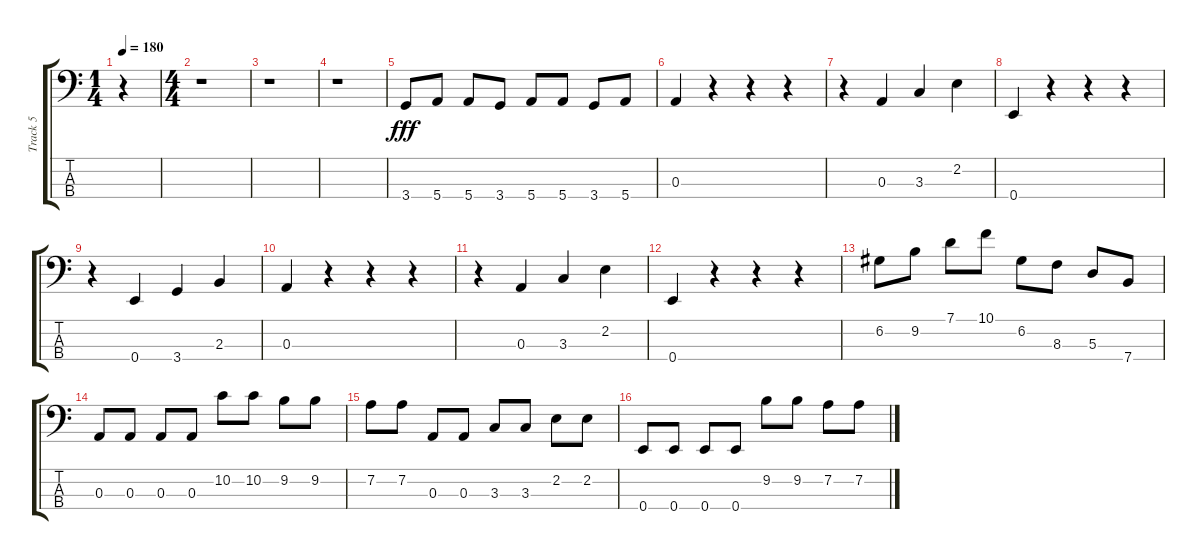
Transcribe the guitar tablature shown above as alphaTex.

\track ("Track 5" "Track 5") {instrument electricbassfinger}
\staff {score tabs}
\tuning (G2 D2 A1 E1) {hide}
\ts (1 4)
\tempo 180
\clef f4
\ks c
r.4{dy fff instrument electricbassfinger} |
\ts (4 4)
r.1 |
r.1 |
r.1 |
3.4.8 5.4.8 5.4.8 3.4.8 5.4.8 5.4.8 3.4.8 5.4.8 |
0.3.4 r.4 r.4 r.4 |
r.4 0.3.4 3.3.4 2.2.4 |
0.4.4 r.4 r.4 r.4 |
r.4 0.4.4 3.4.4 2.3.4 |
0.3.4 r.4 r.4 r.4 |
r.4 0.3.4 3.3.4 2.2.4 |
0.4.4 r.4 r.4 r.4 |
6.2.8 9.2.8 7.1.8 10.1.8 6.2.8 8.3.8 5.3.8 7.4.8 |
0.3.8 0.3.8 0.3.8 0.3.8 10.2.8 10.2.8 9.2.8 9.2.8 |
7.2.8 7.2.8 0.3.8 0.3.8 3.3.8 3.3.8 2.2.8 2.2.8 |
0.4.8 0.4.8 0.4.8 0.4.8 9.2.8 9.2.8 7.2.8 7.2.8
